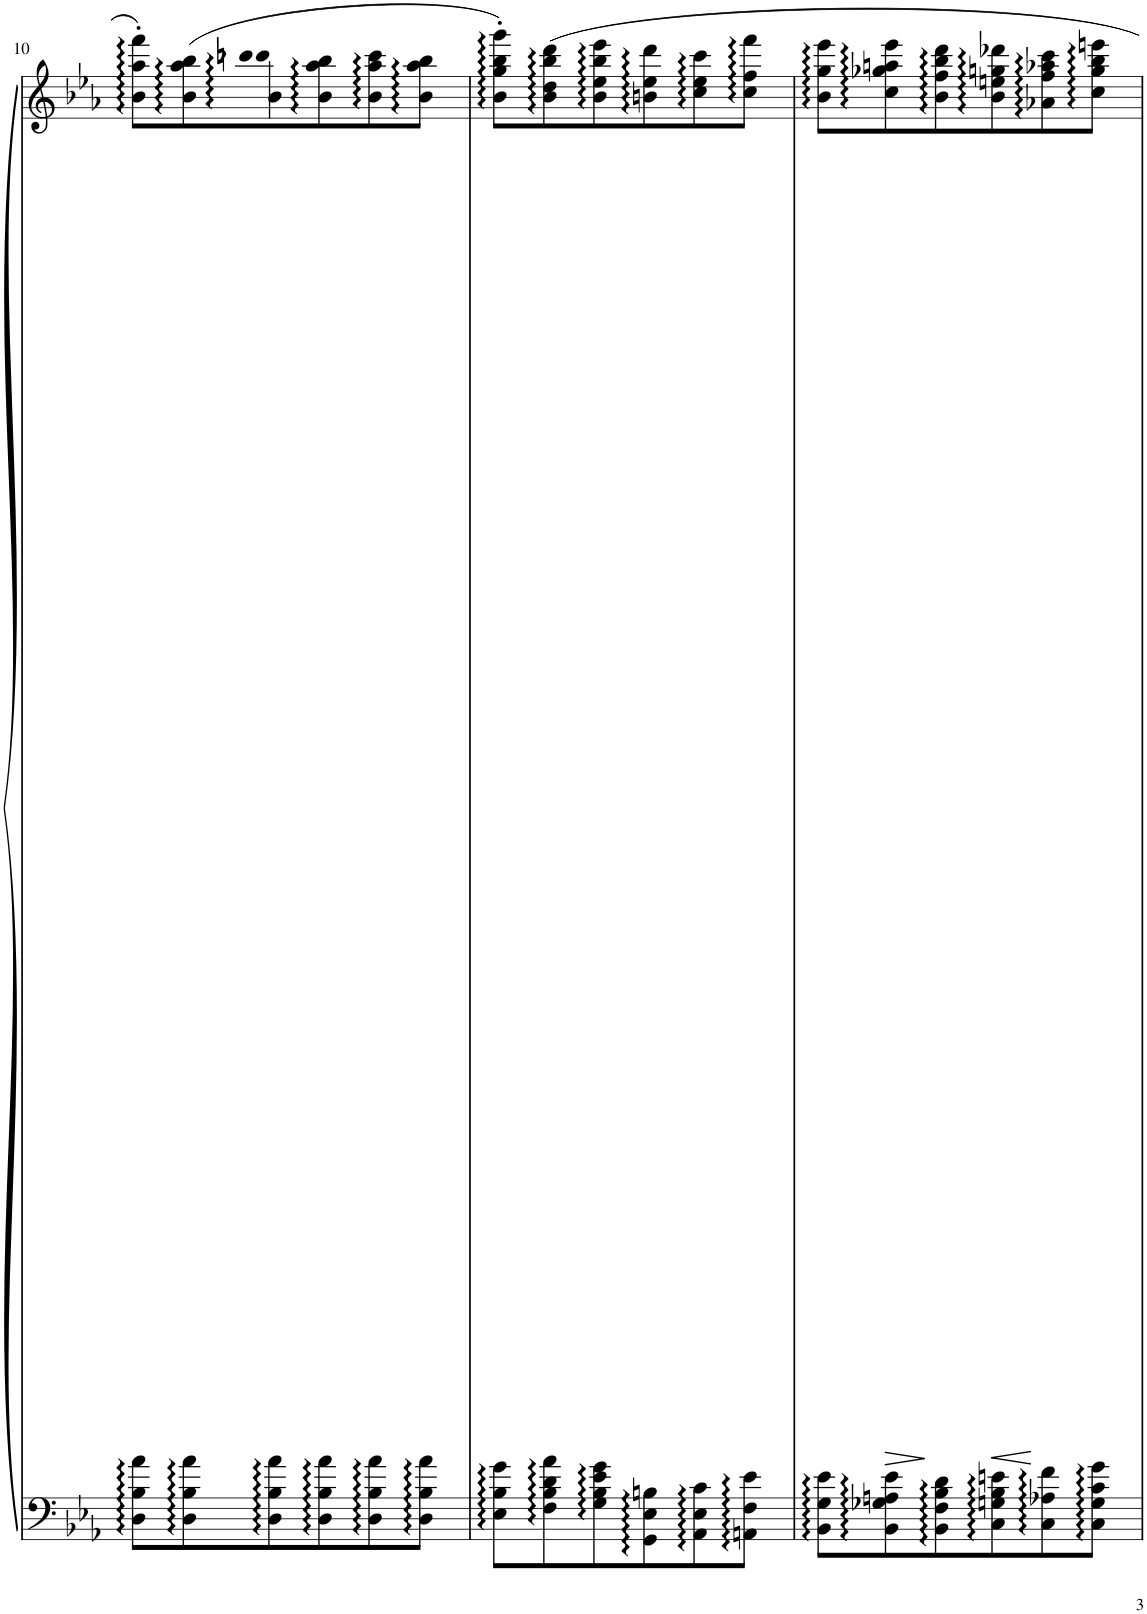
**kern	**kern	**dynam
*part1	*part1	*part1
*staff2	*staff1	*staff1/2
*I"Piano	*	*
*I'Pno	*	*
!!LO:PB:g=z
*clefF4	*clefG2	*
*k[b-e-a-]	*k[b-e-a-]	*
*M3/4	*M3/4	*
=10	=10	=10
8D\ 8B-\ 8a-\L	8b-\' 8aa-\' 8fff\'L	.
8D\ 8B-\ 8a-\	(8b-\ 8aa-\ 8bb-\	.
8D\ 8B-\ 8a-\	8b-\ 8aa-X\ 8aan\	.
8D\ 8B-\ 8a-\	8b-\ 8aa-X\ 8bb-\	.
8D\ 8B-\ 8a-\	8b-\ 8aa-\ 8ccc\	.
8D\ 8B-\ 8a-\J	8b-\ 8aa-\ 8bb-\J	.
=11	=11	=11
8E-\ 8B-\ 8g\L	8b-\' 8gg\' 8bb-\' 8ggg\'L)	.
8F\ 8B-\ 8d\ 8a-\	8b-\ 8dd\ 8bb-\ 8ddd\	.
8G\ 8B-\ 8e-\ 8g\	8b-\ 8ee-\ 8bb-\ 8eee-\	.
8GG\ 8E-\ 8Bn\	8bn\ 8ee-\ 8ddd\	.
8AA-\ 8E-\ 8c\	8cc\ 8ee-\ 8ccc\	.
8AAn\ 8F\ 8e-\J	8cc\ 8ff\ 8fff\J	.
=12	=12	=12
8BB-\ 8G\ 8e-\L	8b-\ 8gg\ 8eee-\L	.
!	!	!LO:HP:b
8BB-\ 8G-X\ 8An\ 8e-\	8cc\ 8gg-X\ 8aan\ 8eee-\	>
8BB-\ 8F\ 8B-\ 8d\	8b-\ 8ff\ 8bb-\ 8ddd\	]
!	!	!LO:HP:b
8C\ 8Gn\ 8B-\ 8en\	8b-\ 8een\ 8ggn\ 8ddd-X\	<
8C\ 8A-X\ 8f\	8a-X\ 8ff\ 8aa-X\ 8ccc\	[
8C\ 8G\ 8c\ 8g\J	8cc\ 8gg\ 8bb-\ 8eeen\J	.
=	=	=
*-	*-	*-
